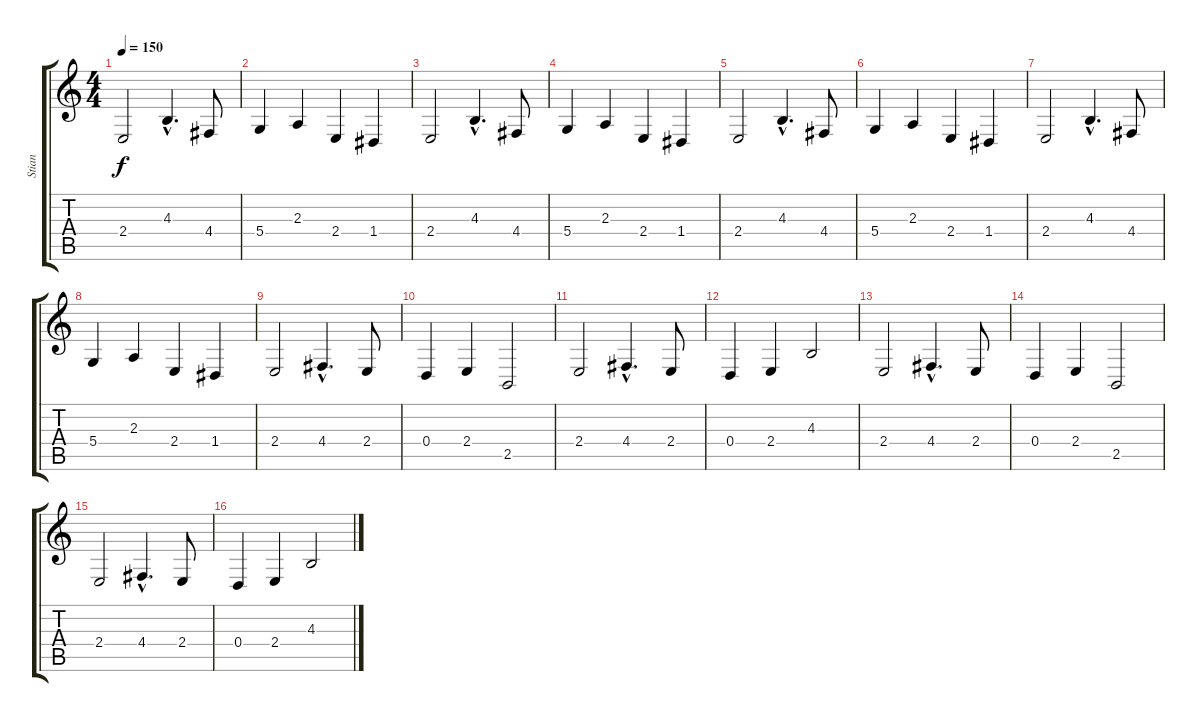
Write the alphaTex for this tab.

\track ("Stian" "Stian") {instrument pad4choir}
\staff {score tabs}
\tuning (E4 B3 G3 D3 A2 E2) {hide}
\ts (4 4)
\tempo 150
\clef g2
\ks c
2.4.2{dy f} 4.3{hac}.4{d} 4.4.8 |
5.4.4 2.3.4 2.4.4 1.4.4 |
2.4.2 4.3{hac}.4{d} 4.4.8 |
5.4.4 2.3.4 2.4.4 1.4.4 |
2.4.2 4.3{hac}.4{d} 4.4.8 |
5.4.4 2.3.4 2.4.4 1.4.4 |
2.4.2 4.3{hac}.4{d} 4.4.8 |
5.4.4 2.3.4 2.4.4 1.4.4 |
2.4.2 4.4{hac}.4{d} 2.4.8 |
0.4.4 2.4.4 2.5.2 |
2.4.2 4.4{hac}.4{d} 2.4.8 |
0.4.4 2.4.4 4.3.2 |
2.4.2 4.4{hac}.4{d} 2.4.8 |
0.4.4 2.4.4 2.5.2 |
2.4.2 4.4{hac}.4{d} 2.4.8 |
0.4.4 2.4.4 4.3.2
